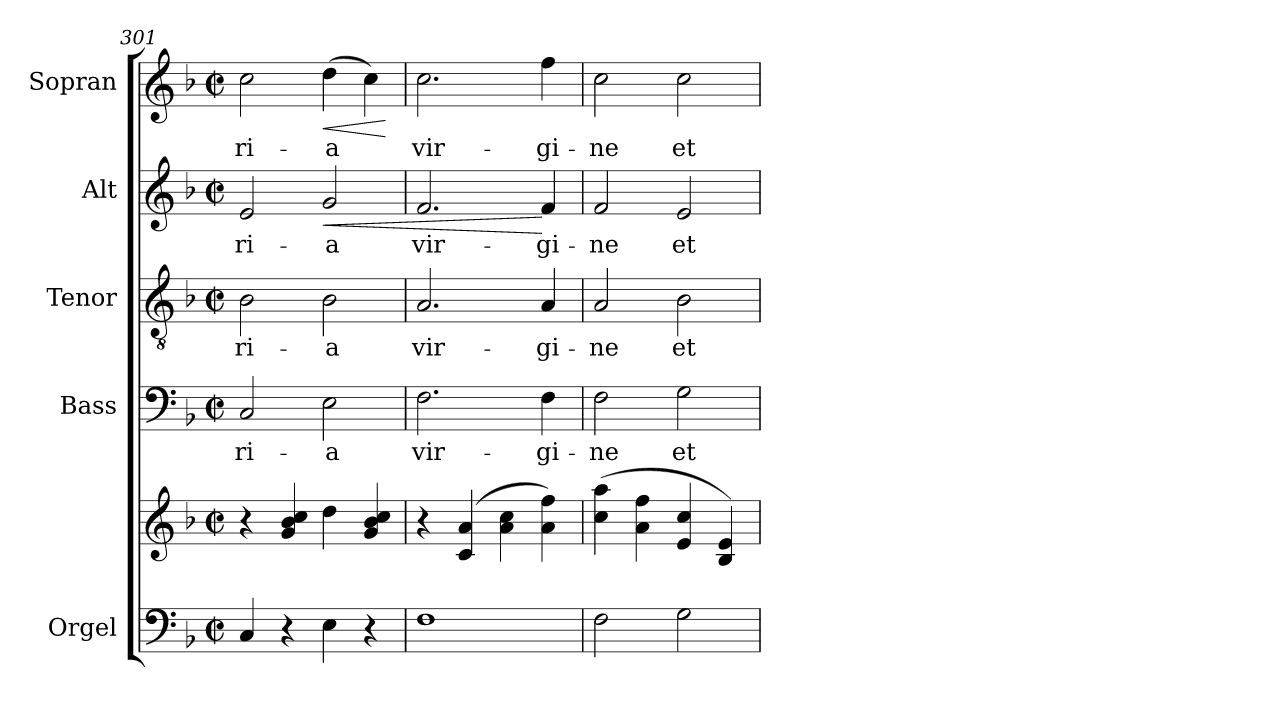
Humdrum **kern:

**kern	**kern	**kern	**text	**kern	**text	**kern	**text	**dynam	**kern	**text	**dynam
*part5	*part5	*part4	*part4	*part3	*part3	*part2	*part2	*part2	*part1	*part1	*part1
*staff6	*staff5	*staff4	*staff4	*staff3	*staff3	*staff2	*staff2	*staff2	*staff1	*staff1	*staff1
*I"Orgel	*	*I"Bass	*	*I"Tenor	*	*I"Alt	*	*	*I"Sopran	*	*
*I'Org.	*	*I'B.	*	*I'T.	*	*I'A.	*	*	*I'S.	*	*
*clefF4	*clefG2	*clefF4	*	*clefGv2	*	*clefG2	*	*	*clefG2	*	*
*k[b-]	*k[b-]	*k[b-]	*	*k[b-]	*	*k[b-]	*	*	*k[b-]	*	*
*F:	*F:	*F:	*	*F:	*	*F:	*	*	*F:	*	*
*M2/2	*M2/2	*M2/2	*	*M2/2	*	*M2/2	*	*	*M2/2	*	*
*met(c|)	*met(c|)	*met(c|)	*	*met(c|)	*	*met(c|)	*	*	*met(c|)	*	*
=301	=301	=301	=301	=301	=301	=301	=301	=301	=301	=301	=301
!	!	!	!LO:LY:b	!	!LO:LY:b	!	!LO:LY:b	!	!	!LO:LY:b	!
4C/	4r	2C/	-ri-	2B-\	-ri-	2e/	-ri-	.	2cc\	-ri-	.
4r	4g/ 4b-/ 4cc/	.	.	.	.	.	.	.	.	.	.
!	!	!	!LO:LY:b	!	!LO:LY:b	!	!LO:LY:b	!LO:HP:b	!	!LO:LY:b	!LO:HP:b
4E\	4dd\	2E\	-a	2B-\	-a	2g/	-a	<	(>4dd\	-a	<
4r	4g/ 4b-/ 4cc/	.	.	.	.	.	.	.	4cc\)	.	.
.	.	.	.	.	.	.	.	.	.	.	[
=302	=302	=302	=302	=302	=302	=302	=302	=302	=302	=302	=302
!	!	!	!LO:LY:b	!	!LO:LY:b	!	!LO:LY:b	!	!	!LO:LY:b	!
1F	4r	2.F\	vir-	2.A/	vir-	2.f/	vir-	.	2.cc\	vir-	.
.	(4c/ 4a/	.	.	.	.	.	.	.	.	.	.
.	4a\ 4cc\	.	.	.	.	.	.	.	.	.	.
!	!	!	!LO:LY:b	!	!LO:LY:b	!	!LO:LY:b	!	!	!LO:LY:b	!
.	4a\ 4ff\)	4F\	-gi-	4A/	-gi-	4f/	-gi-	[	4ff\	-gi-	.
!!LO:LB:g=z
=303	=303	=303	=303	=303	=303	=303	=303	=303	=303	=303	=303
!	!	!	!LO:LY:b	!	!LO:LY:b	!	!LO:LY:b	!	!	!LO:LY:b	!
2F\	(>4cc\ 4aa\	2F\	-ne	2A/	-ne	2f/	-ne	.	2cc\	-ne	.
.	4a\ 4ff\	.	.	.	.	.	.	.	.	.	.
!	!	!	!LO:LY:b	!	!LO:LY:b	!	!LO:LY:b	!	!	!LO:LY:b	!
2G\	4e/ 4cc/	2G\	et	2B-\	et	2e/	et	.	2cc\	et	.
.	4B-/ 4e/)	.	.	.	.	.	.	.	.	.	.
=	=	=	=	=	=	=	=	=	=	=	=
*-	*-	*-	*-	*-	*-	*-	*-	*-	*-	*-	*-
